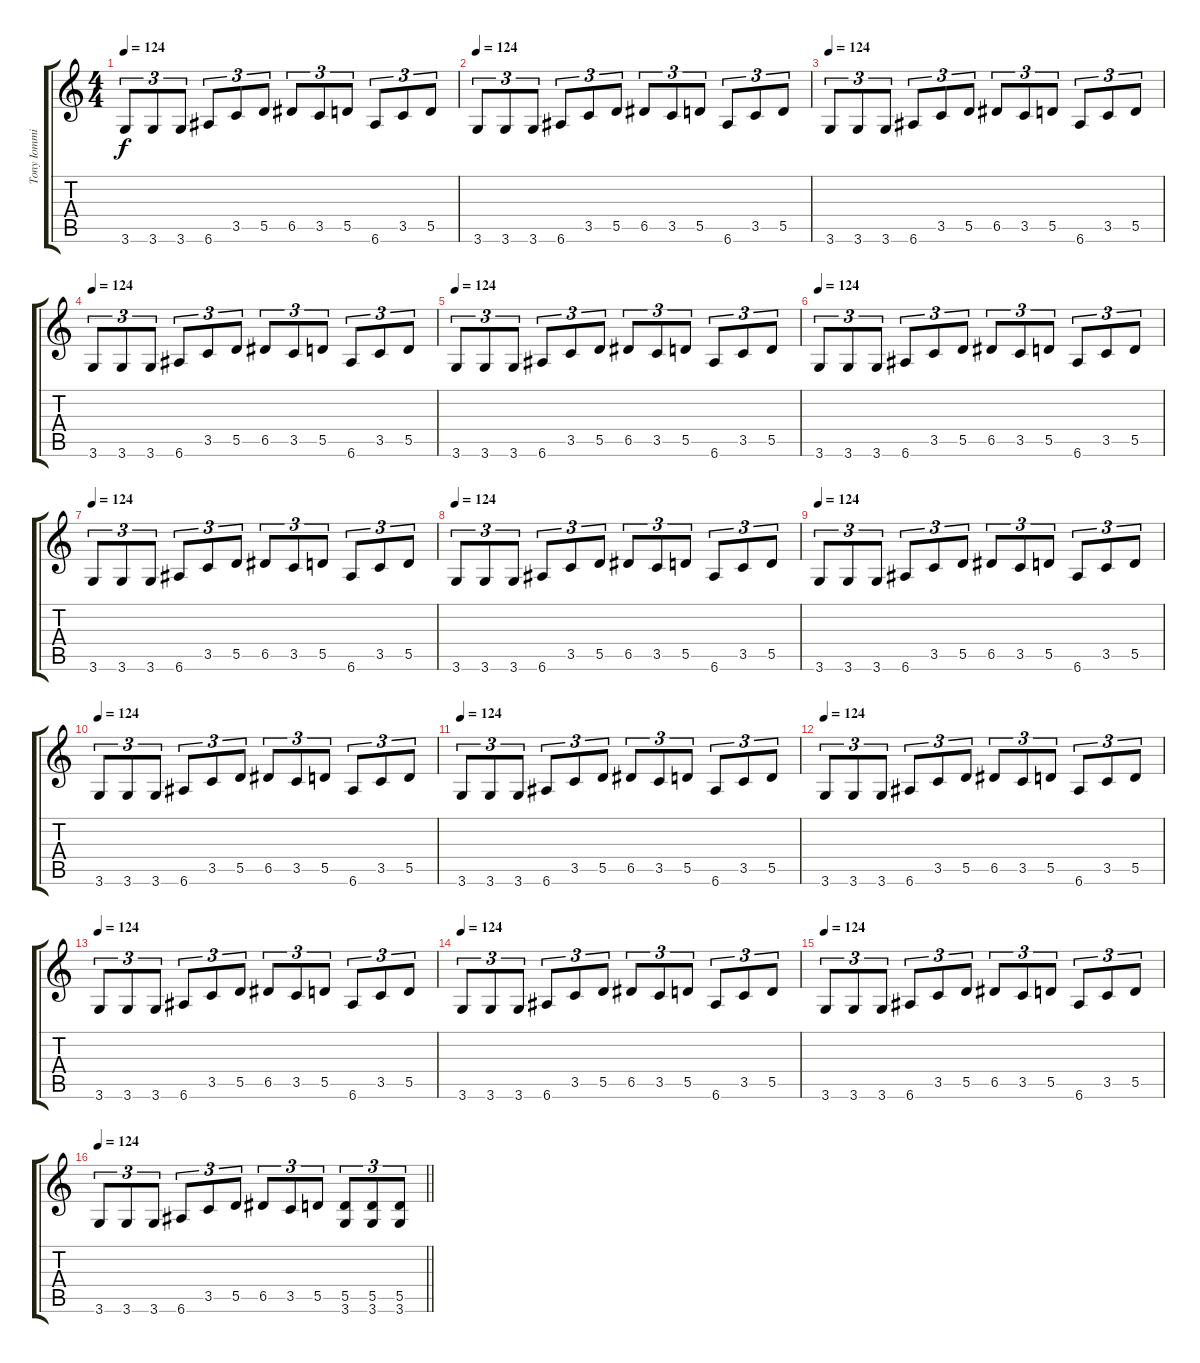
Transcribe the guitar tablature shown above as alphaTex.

\track ("Tony Iommi Guitar 1" "Tony Iommi") {instrument distortionguitar}
\staff {score tabs}
\tuning (E4 B3 G3 D3 A2 E2) {hide}
\ts (4 4)
\tempo 124
\clef g2
\ks c
3.6.8{tu (3 2) dy f} 3.6.8{tu (3 2)} 3.6.8{tu (3 2)} 6.6.8{tu (3 2)} 3.5.8{tu (3 2)} 5.5.8{tu (3 2)} 6.5.8{tu (3 2)} 3.5.8{tu (3 2)} 5.5.8{tu (3 2)} 6.6.8{tu (3 2)} 3.5.8{tu (3 2)} 5.5.8{tu (3 2)} |
\tempo 124
3.6.8{tu (3 2)} 3.6.8{tu (3 2)} 3.6.8{tu (3 2)} 6.6.8{tu (3 2)} 3.5.8{tu (3 2)} 5.5.8{tu (3 2)} 6.5.8{tu (3 2)} 3.5.8{tu (3 2)} 5.5.8{tu (3 2)} 6.6.8{tu (3 2)} 3.5.8{tu (3 2)} 5.5.8{tu (3 2)} |
\tempo 124
3.6.8{tu (3 2)} 3.6.8{tu (3 2)} 3.6.8{tu (3 2)} 6.6.8{tu (3 2)} 3.5.8{tu (3 2)} 5.5.8{tu (3 2)} 6.5.8{tu (3 2)} 3.5.8{tu (3 2)} 5.5.8{tu (3 2)} 6.6.8{tu (3 2)} 3.5.8{tu (3 2)} 5.5.8{tu (3 2)} |
\tempo 124
3.6.8{tu (3 2)} 3.6.8{tu (3 2)} 3.6.8{tu (3 2)} 6.6.8{tu (3 2)} 3.5.8{tu (3 2)} 5.5.8{tu (3 2)} 6.5.8{tu (3 2)} 3.5.8{tu (3 2)} 5.5.8{tu (3 2)} 6.6.8{tu (3 2)} 3.5.8{tu (3 2)} 5.5.8{tu (3 2)} |
\tempo 124
3.6.8{tu (3 2)} 3.6.8{tu (3 2)} 3.6.8{tu (3 2)} 6.6.8{tu (3 2)} 3.5.8{tu (3 2)} 5.5.8{tu (3 2)} 6.5.8{tu (3 2)} 3.5.8{tu (3 2)} 5.5.8{tu (3 2)} 6.6.8{tu (3 2)} 3.5.8{tu (3 2)} 5.5.8{tu (3 2)} |
\tempo 124
3.6.8{tu (3 2)} 3.6.8{tu (3 2)} 3.6.8{tu (3 2)} 6.6.8{tu (3 2)} 3.5.8{tu (3 2)} 5.5.8{tu (3 2)} 6.5.8{tu (3 2)} 3.5.8{tu (3 2)} 5.5.8{tu (3 2)} 6.6.8{tu (3 2)} 3.5.8{tu (3 2)} 5.5.8{tu (3 2)} |
\tempo 124
3.6.8{tu (3 2)} 3.6.8{tu (3 2)} 3.6.8{tu (3 2)} 6.6.8{tu (3 2)} 3.5.8{tu (3 2)} 5.5.8{tu (3 2)} 6.5.8{tu (3 2)} 3.5.8{tu (3 2)} 5.5.8{tu (3 2)} 6.6.8{tu (3 2)} 3.5.8{tu (3 2)} 5.5.8{tu (3 2)} |
\tempo 124
3.6.8{tu (3 2)} 3.6.8{tu (3 2)} 3.6.8{tu (3 2)} 6.6.8{tu (3 2)} 3.5.8{tu (3 2)} 5.5.8{tu (3 2)} 6.5.8{tu (3 2)} 3.5.8{tu (3 2)} 5.5.8{tu (3 2)} 6.6.8{tu (3 2)} 3.5.8{tu (3 2)} 5.5.8{tu (3 2)} |
\tempo 124
3.6.8{tu (3 2)} 3.6.8{tu (3 2)} 3.6.8{tu (3 2)} 6.6.8{tu (3 2)} 3.5.8{tu (3 2)} 5.5.8{tu (3 2)} 6.5.8{tu (3 2)} 3.5.8{tu (3 2)} 5.5.8{tu (3 2)} 6.6.8{tu (3 2)} 3.5.8{tu (3 2)} 5.5.8{tu (3 2)} |
\tempo 124
3.6.8{tu (3 2)} 3.6.8{tu (3 2)} 3.6.8{tu (3 2)} 6.6.8{tu (3 2)} 3.5.8{tu (3 2)} 5.5.8{tu (3 2)} 6.5.8{tu (3 2)} 3.5.8{tu (3 2)} 5.5.8{tu (3 2)} 6.6.8{tu (3 2)} 3.5.8{tu (3 2)} 5.5.8{tu (3 2)} |
\tempo 124
3.6.8{tu (3 2)} 3.6.8{tu (3 2)} 3.6.8{tu (3 2)} 6.6.8{tu (3 2)} 3.5.8{tu (3 2)} 5.5.8{tu (3 2)} 6.5.8{tu (3 2)} 3.5.8{tu (3 2)} 5.5.8{tu (3 2)} 6.6.8{tu (3 2)} 3.5.8{tu (3 2)} 5.5.8{tu (3 2)} |
\tempo 124
3.6.8{tu (3 2)} 3.6.8{tu (3 2)} 3.6.8{tu (3 2)} 6.6.8{tu (3 2)} 3.5.8{tu (3 2)} 5.5.8{tu (3 2)} 6.5.8{tu (3 2)} 3.5.8{tu (3 2)} 5.5.8{tu (3 2)} 6.6.8{tu (3 2)} 3.5.8{tu (3 2)} 5.5.8{tu (3 2)} |
\tempo 124
3.6.8{tu (3 2)} 3.6.8{tu (3 2)} 3.6.8{tu (3 2)} 6.6.8{tu (3 2)} 3.5.8{tu (3 2)} 5.5.8{tu (3 2)} 6.5.8{tu (3 2)} 3.5.8{tu (3 2)} 5.5.8{tu (3 2)} 6.6.8{tu (3 2)} 3.5.8{tu (3 2)} 5.5.8{tu (3 2)} |
\tempo 124
3.6.8{tu (3 2)} 3.6.8{tu (3 2)} 3.6.8{tu (3 2)} 6.6.8{tu (3 2)} 3.5.8{tu (3 2)} 5.5.8{tu (3 2)} 6.5.8{tu (3 2)} 3.5.8{tu (3 2)} 5.5.8{tu (3 2)} 6.6.8{tu (3 2)} 3.5.8{tu (3 2)} 5.5.8{tu (3 2)} |
\tempo 124
3.6.8{tu (3 2)} 3.6.8{tu (3 2)} 3.6.8{tu (3 2)} 6.6.8{tu (3 2)} 3.5.8{tu (3 2)} 5.5.8{tu (3 2)} 6.5.8{tu (3 2)} 3.5.8{tu (3 2)} 5.5.8{tu (3 2)} 6.6.8{tu (3 2)} 3.5.8{tu (3 2)} 5.5.8{tu (3 2)} |
\tempo 124
\barLineRight lightlight
3.6.8{tu (3 2)} 3.6.8{tu (3 2)} 3.6.8{tu (3 2)} 6.6.8{tu (3 2)} 3.5.8{tu (3 2)} 5.5.8{tu (3 2)} 6.5.8{tu (3 2)} 3.5.8{tu (3 2)} 5.5.8{tu (3 2)} (5.5 3.6).8{tu (3 2)} (5.5 3.6).8{tu (3 2)} (5.5 3.6).8{tu (3 2)}
